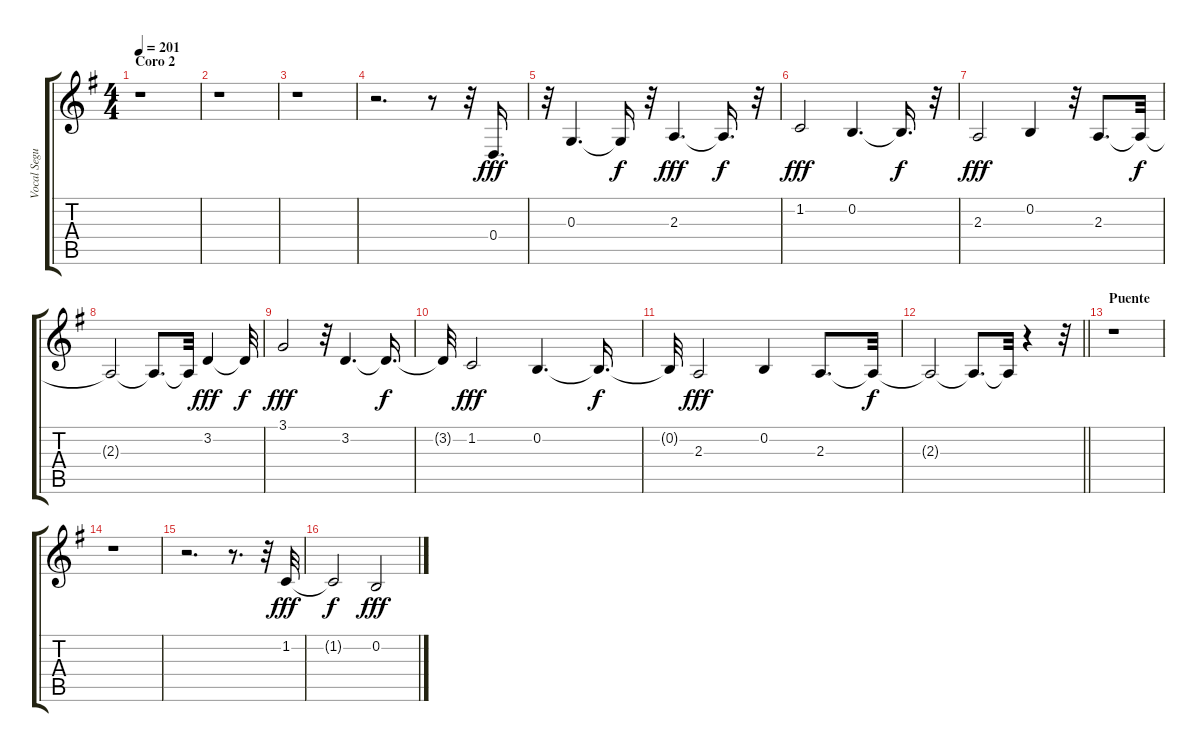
\track ("Vocal Segundo" "Vocal Segu") {instrument choiraahs}
\staff {score tabs}
\tuning (E4 B3 G3 D3 A2 E2) {hide}
\ts (4 4)
\section ("" "Coro 2")
\tempo 201
\clef g2
\ks g
r.1{dy f} |
r.1 |
r.1 |
r.2{d} r.8 r.32 0.4.16{d dy fff} |
r.32 0.3.4{d} 0.3{t}.16{dy f} r.32 2.3.4{d dy fff} 2.3{t}.16{d dy f} r.32 |
1.2.2{dy fff} 0.2.4{d} 0.2{t}.16{d dy f} r.32 |
2.3.2{dy fff} 0.2.4 r.32 2.3.8{d} 2.3{t}.32{dy f} |
2.3{t}.2 2.3{t}.8{d} 2.3{t}.32 3.2.4{dy fff} 3.2{t}.32{dy f} |
3.1.2{dy fff} r.32 3.2.4{d} 3.2{t}.16{d dy f} |
3.2{t}.32 1.2.2{dy fff} 0.2.4{d} 0.2{t}.16{d dy f} |
0.2{t}.32 2.3.2{dy fff} 0.2.4 2.3.8{d} 2.3{t}.32{dy f} |
\barLineRight lightlight
2.3{t}.2 2.3{t}.8{d} 2.3{t}.32 r.4 r.32 |
\section ("" "Puente")
r.1 |
r.1 |
r.2{d} r.8{d} r.32 1.2.32{dy fff} |
1.2{t}.2{dy f} 0.2.2{dy fff}
